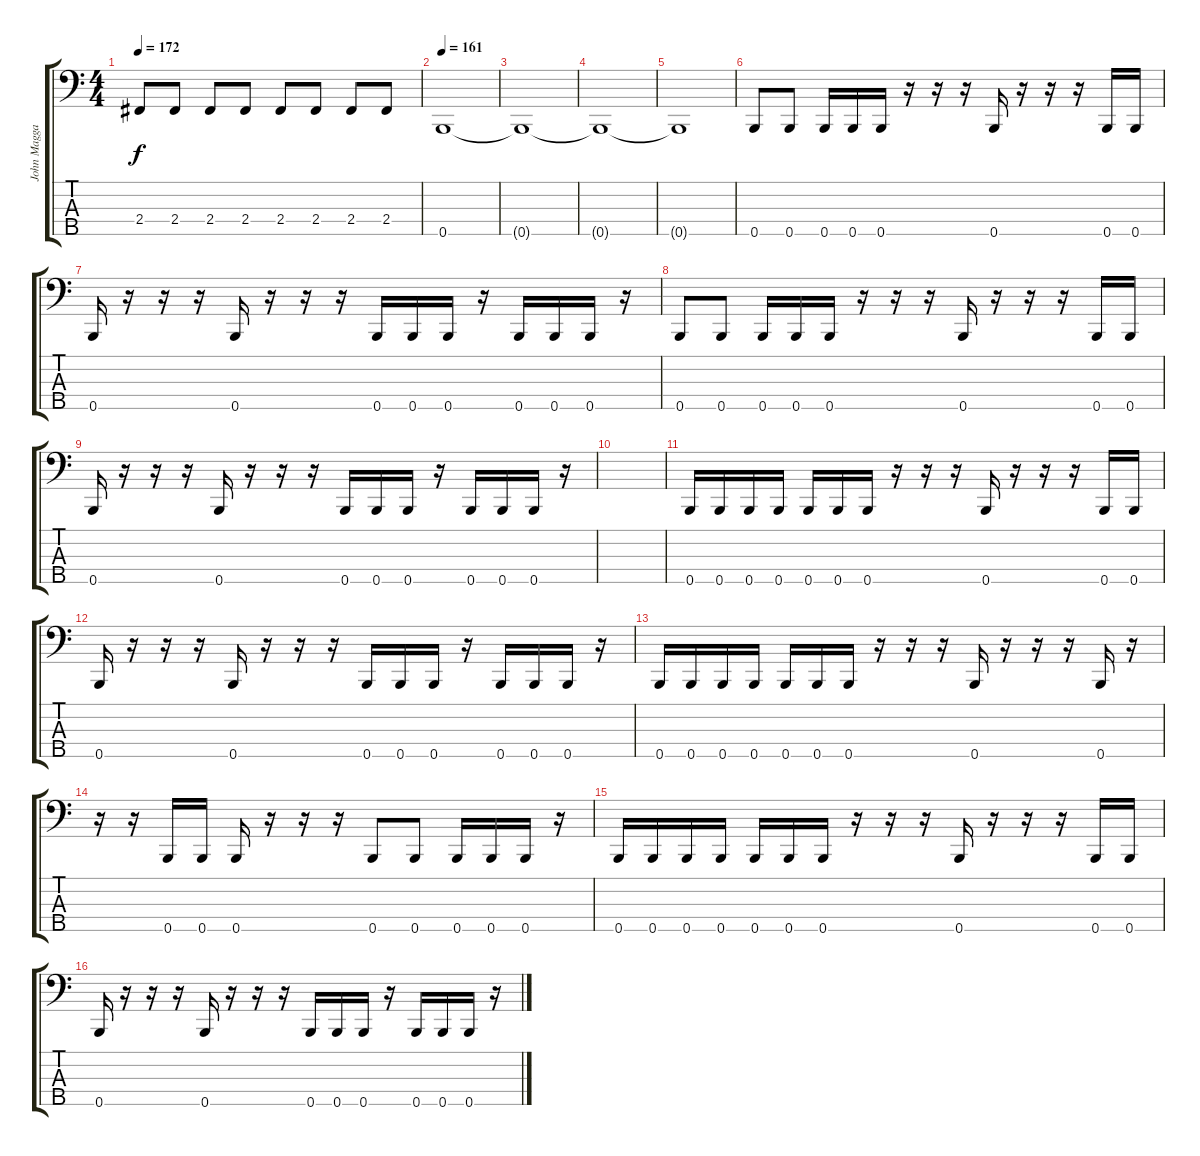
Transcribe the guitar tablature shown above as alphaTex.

\track ("John Maggard" "John Magga") {instrument electricbassfinger}
\staff {score tabs}
\tuning (G2 D2 A1 E1 B0) {hide}
\ts (4 4)
\tempo 172
\clef f4
\ks c
2.4.8{dy f} 2.4.8 2.4.8 2.4.8 2.4.8 2.4.8 2.4.8 2.4.8 |
\tempo 161
0.5.1 |
0.5{t}.1 |
0.5{t}.1 |
0.5{t}.1 |
0.5.8 0.5.8 0.5.16 0.5.16 0.5.16 r.16 r.16 r.16 0.5.16 r.16 r.16 r.16 0.5.16 0.5.16 |
0.5.16 r.16 r.16 r.16 0.5.16 r.16 r.16 r.16 0.5.16 0.5.16 0.5.16 r.16 0.5.16 0.5.16 0.5.16 r.16 |
0.5.8 0.5.8 0.5.16 0.5.16 0.5.16 r.16 r.16 r.16 0.5.16 r.16 r.16 r.16 0.5.16 0.5.16 |
0.5.16 r.16 r.16 r.16 0.5.16 r.16 r.16 r.16 0.5.16 0.5.16 0.5.16 r.16 0.5.16 0.5.16 0.5.16 r.16 |
|
0.5.16 0.5.16 0.5.16 0.5.16 0.5.16 0.5.16 0.5.16 r.16 r.16 r.16 0.5.16 r.16 r.16 r.16 0.5.16 0.5.16 |
0.5.16 r.16 r.16 r.16 0.5.16 r.16 r.16 r.16 0.5.16 0.5.16 0.5.16 r.16 0.5.16 0.5.16 0.5.16 r.16 |
0.5.16 0.5.16 0.5.16 0.5.16 0.5.16 0.5.16 0.5.16 r.16 r.16 r.16 0.5.16 r.16 r.16 r.16 0.5.16 r.16 |
r.16 r.16 0.5.16 0.5.16 0.5.16 r.16 r.16 r.16 0.5.8 0.5.8 0.5.16 0.5.16 0.5.16 r.16 |
0.5.16 0.5.16 0.5.16 0.5.16 0.5.16 0.5.16 0.5.16 r.16 r.16 r.16 0.5.16 r.16 r.16 r.16 0.5.16 0.5.16 |
0.5.16 r.16 r.16 r.16 0.5.16 r.16 r.16 r.16 0.5.16 0.5.16 0.5.16 r.16 0.5.16 0.5.16 0.5.16 r.16
